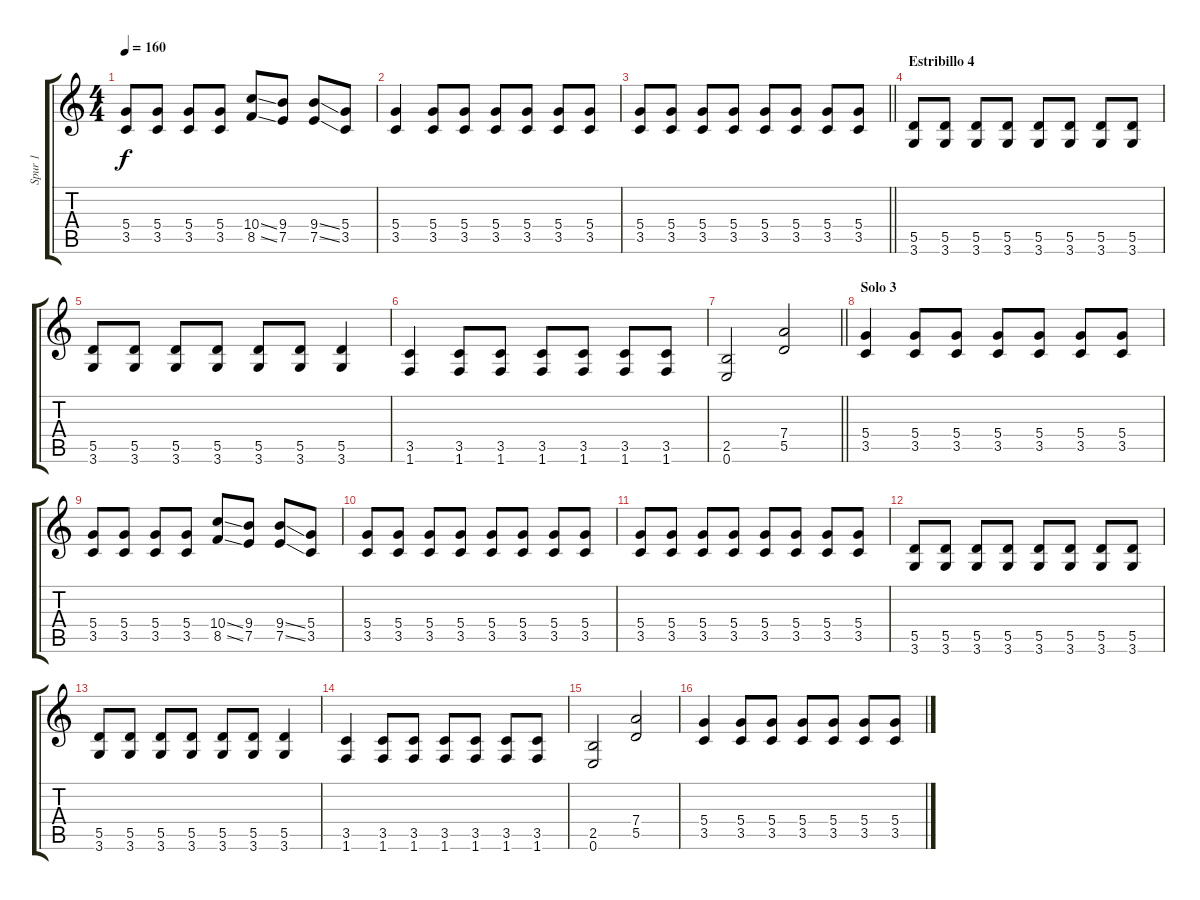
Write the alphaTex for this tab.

\track ("Spur 1" "Spur 1") {instrument distortionguitar}
\staff {score tabs}
\tuning (E4 B3 G3 D3 A2 E2) {hide}
\ts (4 4)
\tempo 160
\clef g2
\ks c
(5.4 3.5).8{dy f} (5.4 3.5).8 (5.4 3.5).8 (5.4 3.5).8 (10.4{ss} 8.5{ss}).8 (9.4 7.5).8 (9.4{ss} 7.5{ss}).8 (5.4 3.5).8 |
(5.4 3.5).4 (5.4 3.5).8 (5.4 3.5).8 (5.4 3.5).8 (5.4 3.5).8 (5.4 3.5).8 (5.4 3.5).8 |
\barLineRight lightlight
(5.4 3.5).8 (5.4 3.5).8 (5.4 3.5).8 (5.4 3.5).8 (5.4 3.5).8 (5.4 3.5).8 (5.4 3.5).8 (5.4 3.5).8 |
\section ("" "Estribillo 4")
(5.5 3.6).8 (5.5 3.6).8 (5.5 3.6).8 (5.5 3.6).8 (5.5 3.6).8 (5.5 3.6).8 (5.5 3.6).8 (5.5 3.6).8 |
(5.5 3.6).8 (5.5 3.6).8 (5.5 3.6).8 (5.5 3.6).8 (5.5 3.6).8 (5.5 3.6).8 (5.5 3.6).4 |
(3.5 1.6).4 (3.5 1.6).8 (3.5 1.6).8 (3.5 1.6).8 (3.5 1.6).8 (3.5 1.6).8 (3.5 1.6).8 |
\barLineRight lightlight
(2.5 0.6).2 (7.4 5.5).2 |
\section ("" "Solo 3")
(5.4 3.5).4 (5.4 3.5).8 (5.4 3.5).8 (5.4 3.5).8 (5.4 3.5).8 (5.4 3.5).8 (5.4 3.5).8 |
(5.4 3.5).8 (5.4 3.5).8 (5.4 3.5).8 (5.4 3.5).8 (10.4{ss} 8.5{ss}).8 (9.4 7.5).8 (9.4{ss} 7.5{ss}).8 (5.4 3.5).8 |
(5.4 3.5).8 (5.4 3.5).8 (5.4 3.5).8 (5.4 3.5).8 (5.4 3.5).8 (5.4 3.5).8 (5.4 3.5).8 (5.4 3.5).8 |
(5.4 3.5).8 (5.4 3.5).8 (5.4 3.5).8 (5.4 3.5).8 (5.4 3.5).8 (5.4 3.5).8 (5.4 3.5).8 (5.4 3.5).8 |
(5.5 3.6).8 (5.5 3.6).8 (5.5 3.6).8 (5.5 3.6).8 (5.5 3.6).8 (5.5 3.6).8 (5.5 3.6).8 (5.5 3.6).8 |
(5.5 3.6).8 (5.5 3.6).8 (5.5 3.6).8 (5.5 3.6).8 (5.5 3.6).8 (5.5 3.6).8 (5.5 3.6).4 |
(3.5 1.6).4 (3.5 1.6).8 (3.5 1.6).8 (3.5 1.6).8 (3.5 1.6).8 (3.5 1.6).8 (3.5 1.6).8 |
(2.5 0.6).2 (7.4 5.5).2 |
(5.4 3.5).4 (5.4 3.5).8 (5.4 3.5).8 (5.4 3.5).8 (5.4 3.5).8 (5.4 3.5).8 (5.4 3.5).8
